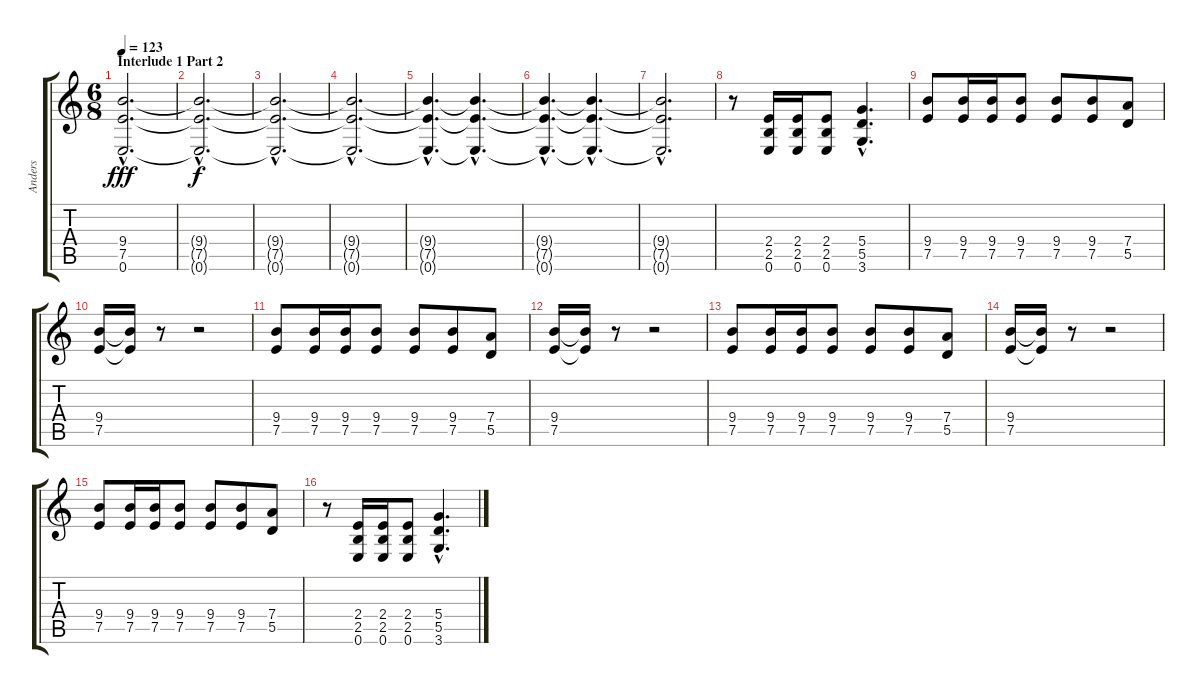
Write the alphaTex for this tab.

\track ("Anders" "Anders") {instrument distortionguitar}
\staff {score tabs}
\tuning (E4 B3 G3 D3 A2 E2) {hide}
\ts (6 8)
\section ("" "Interlude 1 Part 2")
\tempo 123
\clef g2
\ks c
(9.4{hac} 7.5{hac} 0.6{hac}).2{d dy fff} |
(9.4{hac t} 7.5{hac t} 0.6{hac t}).2{d dy f} |
(9.4{hac t} 7.5{hac t} 0.6{hac t}).2{d} |
(9.4{hac t} 7.5{hac t} 0.6{hac t}).2{d} |
(9.4{hac t} 7.5{hac t} 0.6{hac t}).4{d} (9.4{hac t} 7.5{hac t} 0.6{hac t}).4{d} |
(9.4{hac t} 7.5{hac t} 0.6{hac t}).4{d} (9.4{hac t} 7.5{hac t} 0.6{hac t}).4{d} |
(9.4{hac t} 7.5{hac t} 0.6{hac t}).2{d} |
r.8 (2.4 2.5 0.6).16 (2.4 2.5 0.6).16 (2.4 2.5 0.6).8 (5.4{hac} 5.5{hac} 3.6{hac}).4{d} |
(9.4 7.5).8 (9.4 7.5).16 (9.4 7.5).16 (9.4 7.5).8 (9.4 7.5).8 (9.4 7.5).8 (7.4 5.5).8 |
(9.4 7.5).16 (9.4{t} 7.5{t}).16 r.8 r.2 |
(9.4 7.5).8 (9.4 7.5).16 (9.4 7.5).16 (9.4 7.5).8 (9.4 7.5).8 (9.4 7.5).8 (7.4 5.5).8 |
(9.4 7.5).16 (9.4{t} 7.5{t}).16 r.8 r.2 |
(9.4 7.5).8 (9.4 7.5).16 (9.4 7.5).16 (9.4 7.5).8 (9.4 7.5).8 (9.4 7.5).8 (7.4 5.5).8 |
(9.4 7.5).16 (9.4{t} 7.5{t}).16 r.8 r.2 |
(9.4 7.5).8 (9.4 7.5).16 (9.4 7.5).16 (9.4 7.5).8 (9.4 7.5).8 (9.4 7.5).8 (7.4 5.5).8 |
r.8 (2.4 2.5 0.6).16 (2.4 2.5 0.6).16 (2.4 2.5 0.6).8 (5.4{hac} 5.5{hac} 3.6{hac}).4{d}
